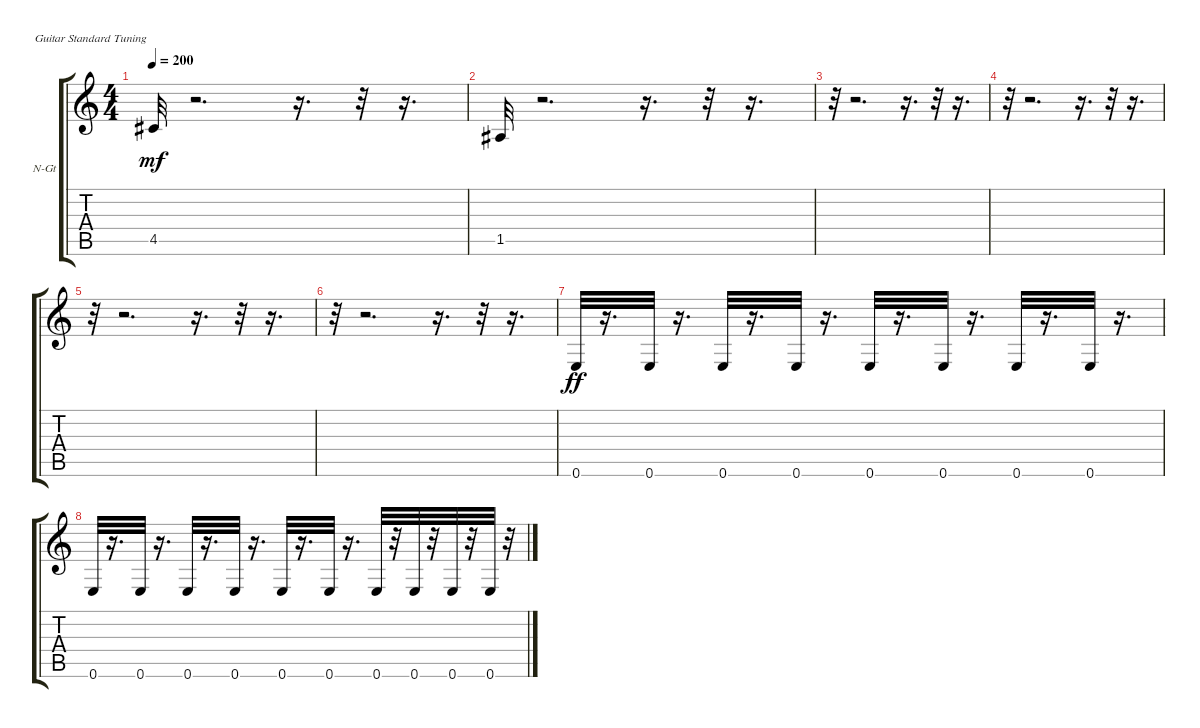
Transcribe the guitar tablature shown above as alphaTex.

\bracketExtendMode groupsimilarinstruments
\firstSystemTrackNameOrientation horizontal
\otherSystemsTrackNameOrientation horizontal
\track ("Акустика" "N-Gt") {instrument acousticguitarnylon}
\staff {score tabs}
\tuning (E4 B3 G3 D3 A2 E2)
\ts (4 4)
\tempo 200
\clef g2
\ks c
4.5.32{dy mf} r.2{d} r.16{d} r.32 r.16{d} |
1.5.32 r.2{d} r.16{d} r.32 r.16{d} |
r.32 r.2{d} r.16{d} r.32 r.16{d} |
r.32 r.2{d} r.16{d} r.32 r.16{d} |
r.32 r.2{d} r.16{d} r.32 r.16{d} |
r.32 r.2{d} r.16{d} r.32 r.16{d} |
0.6.32{dy ff} r.16{d} 0.6.32 r.16{d} 0.6.32 r.16{d} 0.6.32 r.16{d} 0.6.32 r.16{d} 0.6.32 r.16{d} 0.6.32 r.16{d} 0.6.32 r.16{d} |
0.6.32 r.16{d} 0.6.32 r.16{d} 0.6.32 r.16{d} 0.6.32 r.16{d} 0.6.32 r.16{d} 0.6.32 r.16{d} 0.6.32 r.32 0.6.32 r.32 0.6.32 r.32 0.6.32 r.32
